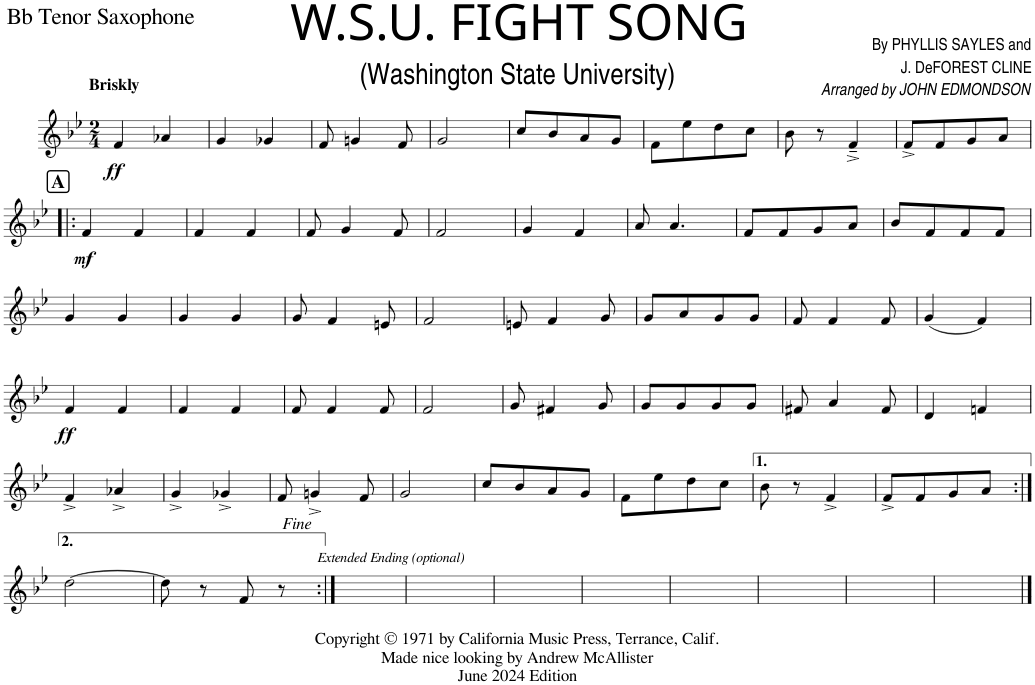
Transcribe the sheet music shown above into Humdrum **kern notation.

**kern	**dynam
*part1	*part1
*staff1	*staff1
*I"Tenor Saxophone	*
*I'T. Sax.	*
*clefG2	*
*Trd8c14	*
*k[b-e-]	*
*M2/4	*
=1	=1
!LO:TX:a:B:t=Briskly	!
!	!LO:DY:b
4f/	ff
4a-X/	.
=2	=2
4g/	.
4g-X/	.
=3	=3
8f/	.
4gn/	.
8f/	.
=4	=4
2g/	.
=5	=5
8cc/L	.
8b-/	.
8a/	.
8g/J	.
=6	=6
8f\L	.
8ee-\	.
8dd\	.
8cc\J	.
=7	=7
8b-\	.
8r	.
4f~^/	.
=8	=8
8f^/L	.
8f/	.
8g/	.
8a/J	.
!!LO:LB:g=z
!!LO:REH:place=s1:a:B:cj:fs=14:t=A
=9!|:	=9!|:
!	!LO:DY:b
4f/	mf
4f/	.
=10	=10
4f/	.
4f/	.
=11	=11
8f/	.
4g/	.
8f/	.
=12	=12
2f/	.
=13	=13
4g/	.
4f/	.
=14	=14
8a/	.
4.a/	.
=15	=15
8f/L	.
8f/	.
8g/	.
8a/J	.
=16	=16
8b-/L	.
8f/	.
8f/	.
8f/J	.
!!LO:LB:g=z
=17	=17
4g/	.
4g/	.
=18	=18
4g/	.
4g/	.
=19	=19
8g/	.
4f/	.
8en/	.
=20	=20
2f/	.
=21	=21
8en/	.
4f/	.
8g/	.
=22	=22
8g/L	.
8a/	.
8g/	.
8g/J	.
=23	=23
8f/	.
4f/	.
8f/	.
=24	=24
(4g/	.
4f/)	.
!!LO:LB:g=z
=25	=25
!	!LO:DY:b
4f/	ff
4f/	.
=26	=26
4f/	.
4f/	.
=27	=27
8f/	.
4f/	.
8f/	.
=28	=28
2f/	.
=29	=29
8g/	.
4f#X/	.
8g/	.
=30	=30
8g/L	.
8g/	.
8g/	.
8g/J	.
=31	=31
8f#X/	.
4a/	.
8f#/	.
=32	=32
4d/	.
4fn/	.
!!LO:LB:g=z
=33	=33
4f^/	.
4a-X^/	.
=34	=34
4g^/	.
4g-X^/	.
=35	=35
8f/	.
4gn^/	.
8f/	.
=36	=36
2g/	.
=37	=37
8cc/L	.
8b-/	.
8a/	.
8g/J	.
=38	=38
8f\L	.
8ee-\	.
8dd\	.
8cc\J	.
=39	=39
8b-\	.
8r	.
4f^/	.
=40	=40
8f^/L	.
8f/	.
8g/	.
8a/J	.
!!LO:LB:g=z
=41:|!	=41:|!
[2dd\	.
=42	=42
8dd\]	.
8r	.
8f/	.
8r	.
!LO:TX:a:t=<i>Fine</i>	!
=43:|!	=43:|!
!LO:TX:a:i:t=Extended Ending (optional)	!
2ryy	.
=44	=44
2ryy	.
=45	=45
2ryy	.
=46	=46
2ryy	.
=47	=47
2ryy	.
=48	=48
2ryy	.
=49	=49
2ryy	.
=50	=50
2ryy	.
==	==
*-	*-
